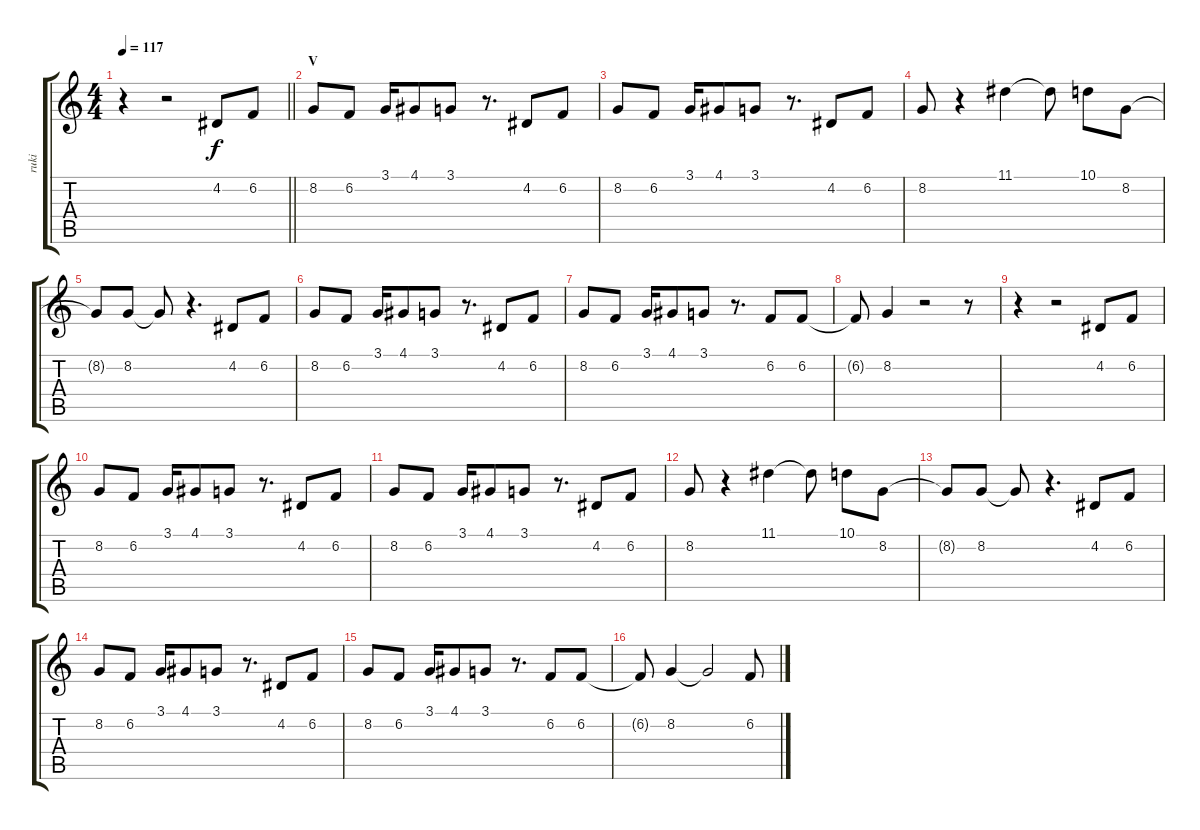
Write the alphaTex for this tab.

\track ("ruki" "ruki") {instrument voiceoohs}
\staff {score tabs}
\tuning (E4 B3 G3 D3 A2 E2) {hide}
\ts (4 4)
\tempo 117
\clef g2
\barLineRight lightlight
\ks c
r.4{dy f} r.2 4.2.8 6.2.8 |
\section ("" "V")
8.2.8 6.2.8 3.1.16 4.1.8 3.1.8 r.8{d} 4.2.8 6.2.8 |
8.2.8 6.2.8 3.1.16 4.1.8 3.1.8 r.8{d} 4.2.8 6.2.8 |
8.2.8 r.4 11.1.4 11.1{t}.8 10.1.8 8.2.8 |
8.2{t}.8 8.2.8 8.2{t}.8 r.4{d} 4.2.8 6.2.8 |
8.2.8 6.2.8 3.1.16 4.1.8 3.1.8 r.8{d} 4.2.8 6.2.8 |
8.2.8 6.2.8 3.1.16 4.1.8 3.1.8 r.8{d} 6.2.8 6.2.8 |
6.2{t}.8 8.2.4 r.2 r.8 |
r.4 r.2 4.2.8 6.2.8 |
8.2.8 6.2.8 3.1.16 4.1.8 3.1.8 r.8{d} 4.2.8 6.2.8 |
8.2.8 6.2.8 3.1.16 4.1.8 3.1.8 r.8{d} 4.2.8 6.2.8 |
8.2.8 r.4 11.1.4 11.1{t}.8 10.1.8 8.2.8 |
8.2{t}.8 8.2.8 8.2{t}.8 r.4{d} 4.2.8 6.2.8 |
8.2.8 6.2.8 3.1.16 4.1.8 3.1.8 r.8{d} 4.2.8 6.2.8 |
8.2.8 6.2.8 3.1.16 4.1.8 3.1.8 r.8{d} 6.2.8 6.2.8 |
6.2{t}.8 8.2.4 8.2{t}.2 6.2.8
